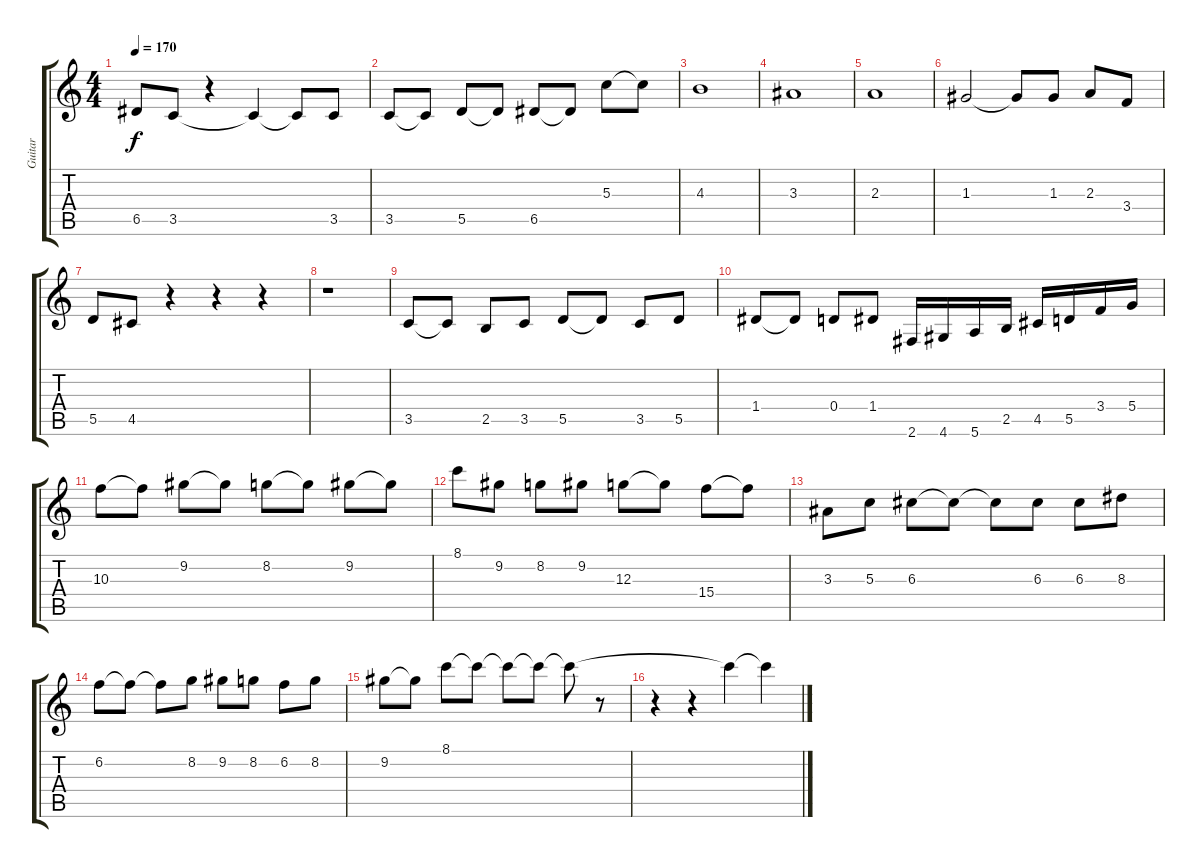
\track ("Guitar" "Guitar") {instrument distortionguitar}
\staff {score tabs}
\tuning (E4 B3 G3 D3 A2 E2) {hide}
\ts (4 4)
\tempo 170
\clef g2
\ks c
6.5.8{dy f} 3.5.8 r.4 3.5{t}.4 3.5{t}.8 3.5.8 |
3.5.8 3.5{t}.8 5.5.8 5.5{t}.8 6.5.8 6.5{t}.8 5.3.8 5.3{t}.8 |
4.3.1 |
3.3.1 |
2.3.1 |
1.3.2 1.3{t}.8 1.3.8 2.3.8 3.4.8 |
5.5.8 4.5.8 r.4 r.4 r.4 |
r.1 |
3.5.8 3.5{t}.8 2.5.8 3.5.8 5.5.8 5.5{t}.8 3.5.8 5.5.8 |
1.4.8 1.4{t}.8 0.4.8 1.4.8 2.6.16 4.6.16 5.6.16 2.5.16 4.5.16 5.5.16 3.4.16 5.4.16 |
10.3.8 10.3{t}.8 9.2.8 9.2{t}.8 8.2.8 8.2{t}.8 9.2.8 9.2{t}.8 |
8.1.8 9.2.8 8.2.8 9.2.8 12.3.8 12.3{t}.8 15.4.8 15.4{t}.8 |
3.3.8 5.3.8 6.3.8 6.3{t}.8 6.3{t}.8 6.3.8 6.3.8 8.3.8 |
6.2.8 6.2{t}.8 6.2{t}.8 8.2.8 9.2.8 8.2.8 6.2.8 8.2.8 |
9.2.8 9.2{t}.8 8.1.8 8.1{t}.8 8.1{t}.8 8.1{t}.8 8.1{t}.8 r.8 |
r.4 r.4 8.1{t}.4 8.1{t}.4
